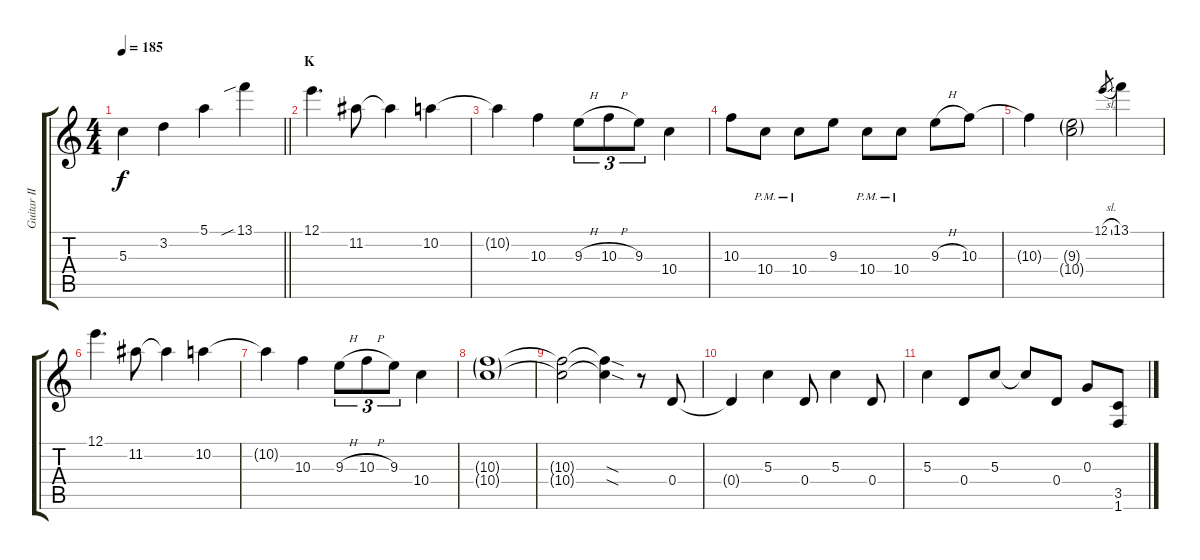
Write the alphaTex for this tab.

\track ("Guitar II - Kita" "Guitar II ") {instrument overdrivenguitar}
\staff {score tabs}
\tuning (E4 B3 G3 D3 A2 E2) {hide}
\ts (4 4)
\tempo 185
\clef g2
\barLineRight lightlight
\ks c
5.3{t}.4{dy f} 3.2.4 5.1.4 13.1{sib}.4 |
\section ("" "K")
12.1.4{d} 11.2.8 11.2{t}.4 10.2.4 |
10.2{t}.4 10.3.4 9.3{h}.8{tu (3 2)} 10.3{h}.8{tu (3 2)} 9.3.8{tu (3 2)} 10.4.4 |
10.3.8 10.4{pm}.8 10.4{pm}.8 9.3.8 10.4{pm}.8 10.4{pm}.8 9.3{h}.8 10.3.8 |
10.3{t}.4 (9.3{g} 10.4{g}).2 12.1{sl}.8{gr} 13.1.4 |
12.1.4{d} 11.2.8 11.2{t}.4 10.2.4 |
10.2{t}.4 10.3.4 9.3{h}.8{tu (3 2)} 10.3{h}.8{tu (3 2)} 9.3.8{tu (3 2)} 10.4.4 |
(10.3{g} 10.4{g}).1 |
(10.3{t} 10.4{t}).2 (10.3{sod t} 10.4{sod t}).4 r.8 0.4.8 |
0.4{t}.4 5.3.4 0.4.8 5.3.4 0.4.8 |
5.3.4 0.4.8 5.3.8 5.3{t}.8 0.4.8 0.3.8 (3.5 1.6).8
